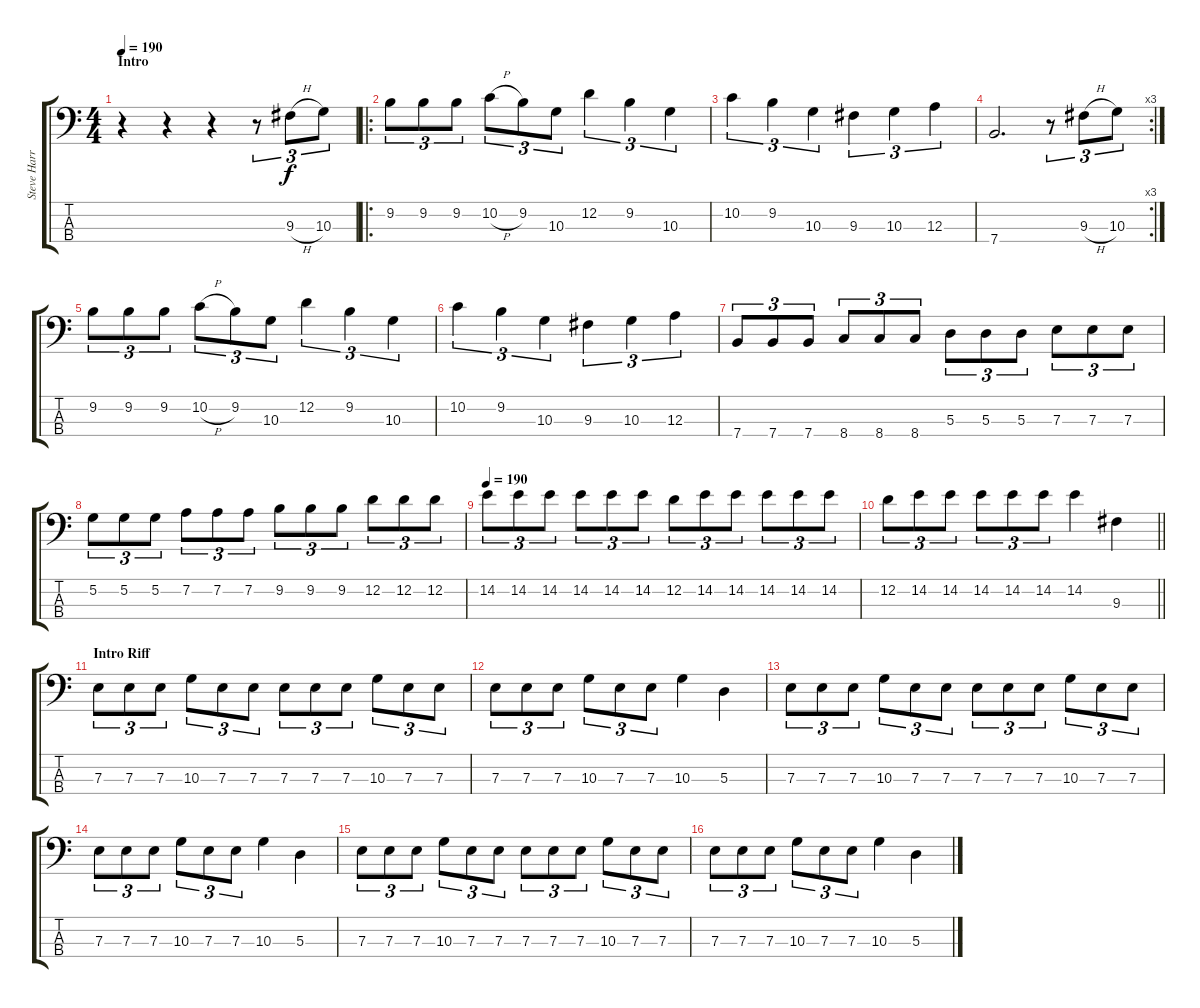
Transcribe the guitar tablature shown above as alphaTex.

\track ("Steve Harris" "Steve Harr") {instrument electricbassfinger}
\staff {score tabs}
\tuning (G2 D2 A1 E1) {hide}
\ts (4 4)
\section ("" "Intro")
\tempo 190
\clef f4
\ks c
r.4{dy f instrument electricbassfinger} r.4 r.4 r.8{tu (3 2)} 9.3{h}.8{tu (3 2)} 10.3.8{tu (3 2)} |
\ro
9.2.8{tu (3 2)} 9.2.8{tu (3 2)} 9.2.8{tu (3 2)} 10.2{h}.8{tu (3 2)} 9.2.8{tu (3 2)} 10.3.8{tu (3 2)} 12.2.4{tu (3 2)} 9.2.4{tu (3 2)} 10.3.4{tu (3 2)} |
10.2.4{tu (3 2)} 9.2.4{tu (3 2)} 10.3.4{tu (3 2)} 9.3.4{tu (3 2)} 10.3.4{tu (3 2)} 12.3.4{tu (3 2)} |
\rc 3
7.4.2{d} r.8{tu (3 2)} 9.3{h}.8{tu (3 2)} 10.3.8{tu (3 2)} |
9.2.8{tu (3 2)} 9.2.8{tu (3 2)} 9.2.8{tu (3 2)} 10.2{h}.8{tu (3 2)} 9.2.8{tu (3 2)} 10.3.8{tu (3 2)} 12.2.4{tu (3 2)} 9.2.4{tu (3 2)} 10.3.4{tu (3 2)} |
10.2.4{tu (3 2)} 9.2.4{tu (3 2)} 10.3.4{tu (3 2)} 9.3.4{tu (3 2)} 10.3.4{tu (3 2)} 12.3.4{tu (3 2)} |
7.4.8{tu (3 2)} 7.4.8{tu (3 2)} 7.4.8{tu (3 2)} 8.4.8{tu (3 2)} 8.4.8{tu (3 2)} 8.4.8{tu (3 2)} 5.3.8{tu (3 2)} 5.3.8{tu (3 2)} 5.3.8{tu (3 2)} 7.3.8{tu (3 2)} 7.3.8{tu (3 2)} 7.3.8{tu (3 2)} |
5.2.8{tu (3 2)} 5.2.8{tu (3 2)} 5.2.8{tu (3 2)} 7.2.8{tu (3 2)} 7.2.8{tu (3 2)} 7.2.8{tu (3 2)} 9.2.8{tu (3 2)} 9.2.8{tu (3 2)} 9.2.8{tu (3 2)} 12.2.8{tu (3 2)} 12.2.8{tu (3 2)} 12.2.8{tu (3 2)} |
\tempo 190
14.2.8{tu (3 2)} 14.2.8{tu (3 2)} 14.2.8{tu (3 2)} 14.2.8{tu (3 2)} 14.2.8{tu (3 2)} 14.2.8{tu (3 2)} 12.2.8{tu (3 2)} 14.2.8{tu (3 2)} 14.2.8{tu (3 2)} 14.2.8{tu (3 2)} 14.2.8{tu (3 2)} 14.2.8{tu (3 2)} |
\barLineRight lightlight
12.2.8{tu (3 2)} 14.2.8{tu (3 2)} 14.2.8{tu (3 2)} 14.2.8{tu (3 2)} 14.2.8{tu (3 2)} 14.2.8{tu (3 2)} 14.2.4 9.3.4 |
\section ("" "Intro Riff")
7.3.8{tu (3 2)} 7.3.8{tu (3 2)} 7.3.8{tu (3 2)} 10.3.8{tu (3 2)} 7.3.8{tu (3 2)} 7.3.8{tu (3 2)} 7.3.8{tu (3 2)} 7.3.8{tu (3 2)} 7.3.8{tu (3 2)} 10.3.8{tu (3 2)} 7.3.8{tu (3 2)} 7.3.8{tu (3 2)} |
7.3.8{tu (3 2)} 7.3.8{tu (3 2)} 7.3.8{tu (3 2)} 10.3.8{tu (3 2)} 7.3.8{tu (3 2)} 7.3.8{tu (3 2)} 10.3.4 5.3.4 |
7.3.8{tu (3 2)} 7.3.8{tu (3 2)} 7.3.8{tu (3 2)} 10.3.8{tu (3 2)} 7.3.8{tu (3 2)} 7.3.8{tu (3 2)} 7.3.8{tu (3 2)} 7.3.8{tu (3 2)} 7.3.8{tu (3 2)} 10.3.8{tu (3 2)} 7.3.8{tu (3 2)} 7.3.8{tu (3 2)} |
7.3.8{tu (3 2)} 7.3.8{tu (3 2)} 7.3.8{tu (3 2)} 10.3.8{tu (3 2)} 7.3.8{tu (3 2)} 7.3.8{tu (3 2)} 10.3.4 5.3.4 |
7.3.8{tu (3 2)} 7.3.8{tu (3 2)} 7.3.8{tu (3 2)} 10.3.8{tu (3 2)} 7.3.8{tu (3 2)} 7.3.8{tu (3 2)} 7.3.8{tu (3 2)} 7.3.8{tu (3 2)} 7.3.8{tu (3 2)} 10.3.8{tu (3 2)} 7.3.8{tu (3 2)} 7.3.8{tu (3 2)} |
7.3.8{tu (3 2)} 7.3.8{tu (3 2)} 7.3.8{tu (3 2)} 10.3.8{tu (3 2)} 7.3.8{tu (3 2)} 7.3.8{tu (3 2)} 10.3.4 5.3.4
